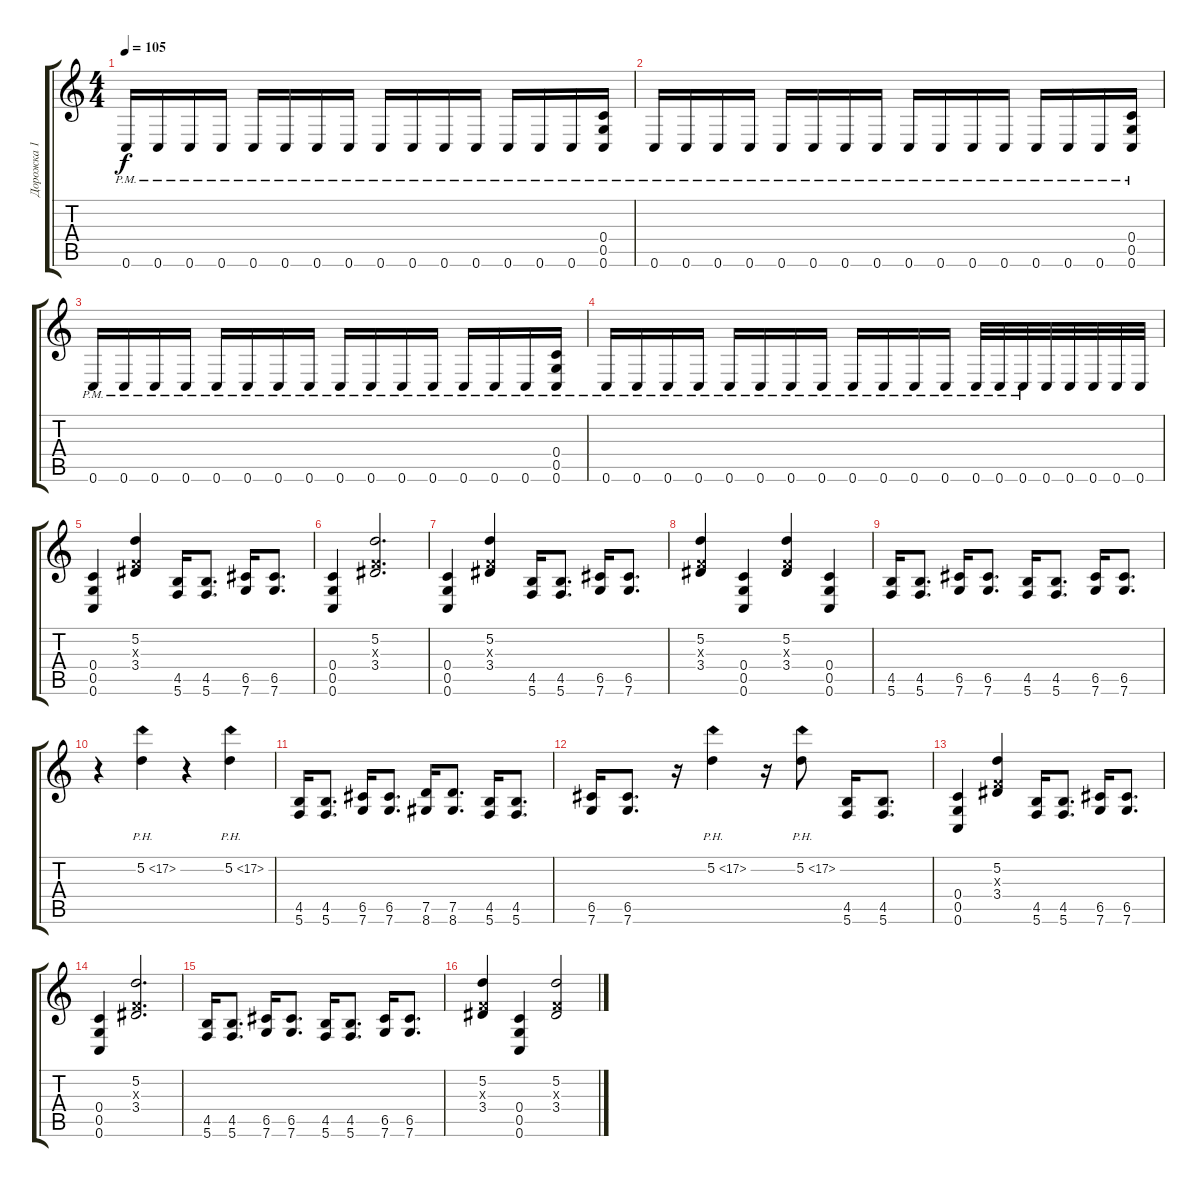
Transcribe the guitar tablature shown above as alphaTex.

\track ("Дорожка 1" "Дорожка 1") {instrument distortionguitar}
\staff {score tabs}
\tuning (D4 A3 F3 C3 G2 C2) {hide}
\ts (4 4)
\tempo 105
\clef g2
\ks c
0.6{pm}.16{dy f} 0.6{pm}.16 0.6{pm}.16 0.6{pm}.16 0.6{pm}.16 0.6{pm}.16 0.6{pm}.16 0.6{pm}.16 0.6{pm}.16 0.6{pm}.16 0.6{pm}.16 0.6{pm}.16 0.6{pm}.16 0.6{pm}.16 0.6{pm}.16 (0.4 0.5 0.6{pm}).16 |
0.6{pm}.16 0.6{pm}.16 0.6{pm}.16 0.6{pm}.16 0.6{pm}.16 0.6{pm}.16 0.6{pm}.16 0.6{pm}.16 0.6{pm}.16 0.6{pm}.16 0.6{pm}.16 0.6{pm}.16 0.6{pm}.16 0.6{pm}.16 0.6{pm}.16 (0.4 0.5 0.6{pm}).16 |
0.6{pm}.16 0.6{pm}.16 0.6{pm}.16 0.6{pm}.16 0.6{pm}.16 0.6{pm}.16 0.6{pm}.16 0.6{pm}.16 0.6{pm}.16 0.6{pm}.16 0.6{pm}.16 0.6{pm}.16 0.6{pm}.16 0.6{pm}.16 0.6{pm}.16 (0.4 0.5 0.6{pm}).16 |
0.6{pm}.16 0.6{pm}.16 0.6{pm}.16 0.6{pm}.16 0.6{pm}.16 0.6{pm}.16 0.6{pm}.16 0.6{pm}.16 0.6{pm}.16 0.6{pm}.16 0.6{pm}.16 0.6{pm}.16 0.6{pm}.32 0.6{pm}.32 0.6{pm}.32 0.6.32 0.6.32 0.6.32 0.6.32 0.6.32 |
(0.4 0.5 0.6).4 (5.2 0.3{x} 3.4).4 (4.5 5.6).16 (4.5 5.6).8{d} (6.5 7.6).16 (6.5 7.6).8{d} |
(0.4 0.5 0.6).4 (5.2 0.3{x} 3.4).2{d} |
(0.4 0.5 0.6).4 (5.2 0.3{x} 3.4).4 (4.5 5.6).16 (4.5 5.6).8{d} (6.5 7.6).16 (6.5 7.6).8{d} |
(5.2 0.3{x} 3.4).4 (0.4 0.5 0.6).4 (5.2 0.3{x} 3.4).4 (0.4 0.5 0.6).4 |
(4.5 5.6).16 (4.5 5.6).8{d} (6.5 7.6).16 (6.5 7.6).8{d} (4.5 5.6).16 (4.5 5.6).8{d} (6.5 7.6).16 (6.5 7.6).8{d} |
r.4 5.2{ph 12}.4 r.4 5.2{ph 12}.4 |
(4.5 5.6).16 (4.5 5.6).8{d} (6.5 7.6).16 (6.5 7.6).8{d} (7.5 8.6).16 (7.5 8.6).8{d} (4.5 5.6).16 (4.5 5.6).8{d} |
(6.5 7.6).16 (6.5 7.6).8{d} r.16 5.2{ph 12}.4 r.16 5.2{ph 12}.8 (4.5 5.6).16 (4.5 5.6).8{d} |
(0.4 0.5 0.6).4 (5.2 0.3{x} 3.4).4 (4.5 5.6).16 (4.5 5.6).8{d} (6.5 7.6).16 (6.5 7.6).8{d} |
(0.4 0.5 0.6).4 (5.2 0.3{x} 3.4).2{d} |
(4.5 5.6).16 (4.5 5.6).8{d} (6.5 7.6).16 (6.5 7.6).8{d} (4.5 5.6).16 (4.5 5.6).8{d} (6.5 7.6).16 (6.5 7.6).8{d} |
(5.2 0.3{x} 3.4).4 (0.4 0.5 0.6).4 (5.2{h} 0.3{x} 3.4{h}).2
